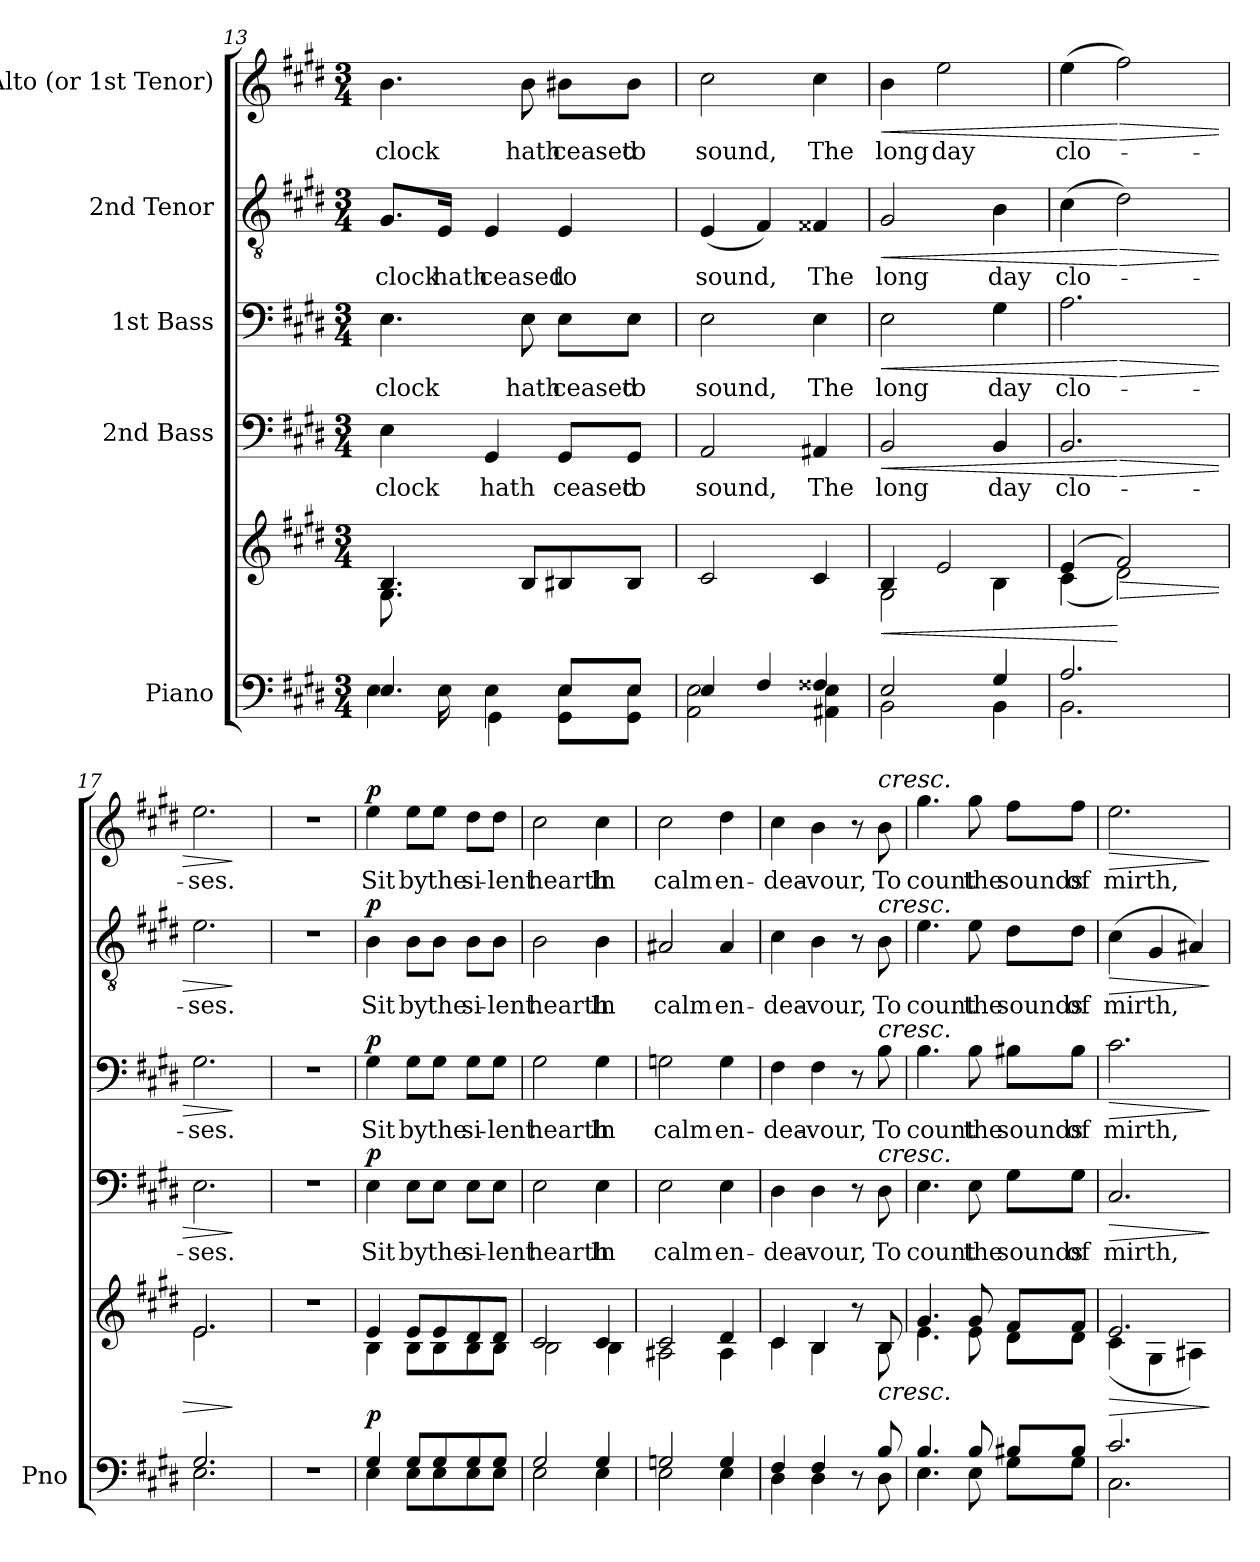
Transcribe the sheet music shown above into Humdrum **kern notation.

**kern	**kern	**dynam	**kern	**text	**dynam	**kern	**text	**dynam	**kern	**text	**dynam	**kern	**text	**dynam
*part5	*part5	*part5	*part4	*part4	*part4	*part3	*part3	*part3	*part2	*part2	*part2	*part1	*part1	*part1
*staff6	*staff5	*staff5/6	*staff4	*staff4	*staff4	*staff3	*staff3	*staff3	*staff2	*staff2	*staff2	*staff1	*staff1	*staff1
*I"Piano	*	*	*I"2nd Bass	*	*	*I"1st Bass	*	*	*I"2nd Tenor	*	*	*I"Alto (or 1st Tenor)	*	*
*I'Pno	*	*	*	*	*	*	*	*	*	*	*	*	*	*
*clefF4	*clefG2	*	*clefF4	*	*	*clefF4	*	*	*clefGv2	*	*	*clefG2	*	*
*k[f#c#g#d#]	*k[f#c#g#d#]	*	*k[f#c#g#d#]	*	*	*k[f#c#g#d#]	*	*	*k[f#c#g#d#]	*	*	*k[f#c#g#d#]	*	*
*M3/4	*M3/4	*	*M3/4	*	*	*M3/4	*	*	*M3/4	*	*	*M3/4	*	*
=13	=13	=13	=13	=13	=13	=13	=13	=13	=13	=13	=13	=13	=13	=13
*^	*	*	*	*	*	*	*	*	*	*	*	*	*	*
*	*^	*	*	*	*	*	*	*	*	*	*	*	*	*	*
!	!LO:N:head=solid	!LO:N:head=solid	!	!	!	!	!	!	!	!	!	!	!	!	!	!
*	*	*	*^	*	*	*	*	*	*	*	*	*	*	*	*	*
8.ryy	4.E/	4E\	4.B/	8.G#\	.	4E\	clock	.	4.E\	clock	.	8.G#/L	clock	.	4.b\	clock	.
16E\	.	.	.	2ryy	.	.	.	.	.	.	.	16E/Jk	hath	.	.	.	.
4E\	.	4GG#\	.	.	.	4GG#/	hath	.	.	.	.	4E/	ceased	.	.	.	.
.	8ryy	.	8B/L	.	.	.	.	.	8E\	hath	.	.	.	.	8b\	hath	.
4ryy	8E/L	8GG#\ 8E\L	8B#X/	.	.	8GG#/L	ceased	.	8E\L	ceased	.	4E/	to	.	8b#X\L	ceased	.
.	8E/J	8GG#\ 8E\J	8B#/J	.	.	8GG#/J	to	.	8E\J	to	.	.	.	.	8b#\J	to	.
.	.	.	.	16ryy	.	.	.	.	.	.	.	.	.	.	.	.	.
*	*v	*v	*	*	*	*	*	*	*	*	*	*	*	*	*	*	*
*	*	*v	*v	*	*	*	*	*	*	*	*	*	*	*	*	*
=14	=14	=14	=14	=14	=14	=14	=14	=14	=14	=14	=14	=14	=14	=14	=14
4E/	2AA\ 2E\	2c#/	.	2AA/	sound,	.	2E\	sound,	.	(4E/	sound,	.	2cc#\	sound,	.
4F#/	.	.	.	.	.	.	.	.	.	4F#/)	.	.	.	.	.
4F##X/	4AA#X\ 4E\	4c#/	.	4AA#X/	The	.	4E\	The	.	4F##X/	The	.	4cc#\	The	.
=15	=15	=15	=15	=15	=15	=15	=15	=15	=15	=15	=15	=15	=15	=15	=15
!	!	!	!LO:HP:b	!	!	!LO:HP:b	!	!	!LO:HP:b	!	!	!LO:HP:b	!	!	!LO:HP:b
*	*	*^	*	*	*	*	*	*	*	*	*	*	*	*	*
2E/	2BB\	4B/	2G#\	<	2BB/	long	<	2E\	long	<	2G#/	long	<	4b\	long	<
.	.	2e/	.	.	.	.	.	.	.	.	.	.	.	2ee\	day	.
4G#/	4BB\	.	4B\	.	4BB/	day	.	4G#\	day	.	4B\	day	.	.	.	.
=16	=16	=16	=16	=16	=16	=16	=16	=16	=16	=16	=16	=16	=16	=16	=16	=16
*	*	*	*	*	*^	*	*	*^	*	*	*	*	*	*	*	*
2.A/	2.BB\	(4e/	(4c#\	.	2.BB/	4ryy	clo-	.	2.A\	4ryy	clo-	.	(4c#\	clo-	.	(4ee\	clo-	.
!	!	!	!	!LO:HP:n=1:b	!	!	!	!LO:HP:n=1:b	!	!	!	!LO:HP:n=1:b	!	!	!LO:HP:n=1:b	!	!	!LO:HP:n=1:b
.	.	2f#/)	2d#\)	[ >	.	4ryy	.	[ >	.	4ryy	.	[ >	2d#\)	.	[ >	2ff#\)	.	[ >
.	.	.	.	.	.	4ryy	.	.	.	4ryy	.	.	.	.	.	.	.	.
*	*	*	*	*	*v	*v	*	*	*	*	*	*	*	*	*	*	*	*
*	*	*	*	*	*	*	*	*v	*v	*	*	*	*	*	*	*	*
=17	=17	=17	=17	=17	=17	=17	=17	=17	=17	=17	=17	=17	=17	=17	=17	=17
2.G#/	2.E\	2.e/	2.e\	.	2.E\	-ses.	.	2.G#\	ses.	.	2.e\	-ses.	.	2.ee\	-ses.	.
*v	*v	*	*	*	*	*	*	*	*	*	*	*	*	*	*	*
*	*v	*v	*	*	*	*	*	*	*	*	*	*	*	*	*
.	.	]	.	.	]	.	.	]	.	.	]	.	.	]
=18	=18	=18	=18	=18	=18	=18	=18	=18	=18	=18	=18	=18	=18	=18
2.r	2.r	.	2.r	.	.	2.r	.	.	2.r	.	.	2.r	.	.
=19	=19	=19	=19	=19	=19	=19	=19	=19	=19	=19	=19	=19	=19	=19
*^	*^	*	*	*	*	*	*	*	*	*	*	*	*	*
!	!	!	!	!LO:DY:a=2	!	!	!LO:DY:a	!	!	!LO:DY:a	!	!	!LO:DY:a	!	!	!LO:DY:a
4G#/	4E\	4e/	4B\	p	4E\	Sit	p	4G#\	Sit	p	4B\	Sit	p	4ee\	Sit	p
8G#/L	8E\L	8e/L	8B\L	.	8E\L	by	.	8G#\L	by	.	8B\L	by	.	8ee\L	by	.
8G#/	8E\	8e/	8B\	.	8E\J	the	.	8G#\J	the	.	8B\J	the	.	8ee\J	the	.
8G#/	8E\	8d#/	8B\	.	8E\L	si-	.	8G#\L	si-	.	8B\L	si-	.	8dd#\L	si-	.
8G#/J	8E\J	8d#/J	8B\J	.	8E\J	-lent	.	8G#\J	-lent	.	8B\J	-lent	.	8dd#\J	-lent	.
=20	=20	=20	=20	=20	=20	=20	=20	=20	=20	=20	=20	=20	=20	=20	=20	=20
2G#/	2E\	2c#/	2B\	.	2E\	hearth	.	2G#\	hearth	.	2B\	hearth	.	2cc#\	hearth	.
4G#/	4E\	4c#/	4B\	.	4E\	In	.	4G#\	In	.	4B\	In	.	4cc#\	In	.
=21	=21	=21	=21	=21	=21	=21	=21	=21	=21	=21	=21	=21	=21	=21	=21	=21
2Gn/	2E\	2c#/	2A#X\	.	2E\	calm	.	2Gn\	calm	.	2A#X/	calm	.	2cc#\	calm	.
4G/	4E\	4d#/	4A#\	.	4E\	en-	.	4G\	en-	.	4A#/	en-	.	4dd#\	en-	.
=22	=22	=22	=22	=22	=22	=22	=22	=22	=22	=22	=22	=22	=22	=22	=22	=22
4F#/	4D#\	4c#/	4c#\	.	4D#\	-dea-	.	4F#\	-dea-	.	4c#\	-dea-	.	4cc#\	-dea-	.
4F#/	4D#\	4B/	4B\	.	4D#\	-vour,	.	4F#\	-vour,	.	4B\	-vour,	.	4b\	-vour,	.
8r	8ryy	8r	8ryy	.	8r	.	.	8r	.	.	8r	.	.	8r	.	.
!	!	!	!	!	!	!	!	!	!	!	!	!	!	!LO:TX:a:i:t=cresc.	!	!
!	!	!	!	!	!	!	!	!	!	!	!LO:TX:a:i:t=cresc.	!	!	!	!	!
!	!	!	!	!	!	!	!	!LO:TX:a:i:t=cresc.	!	!	!	!	!	!	!	!
!	!	!	!	!	!LO:TX:a:i:t=cresc.	!	!	!	!	!	!	!	!	!	!	!
!	!	!LO:TX:b:i:t=cresc.	!	!	!	!	!	!	!	!	!	!	!	!	!	!
8B/	8D#\	8B/	8B\	.	8D#\	To	.	8B\	To	.	8B\	To	.	8b\	To	.
=23	=23	=23	=23	=23	=23	=23	=23	=23	=23	=23	=23	=23	=23	=23	=23	=23
4.B/	4.E\	4.g#/	4.e\	.	4.E\	count	.	4.B\	count	.	4.e\	count	.	4.gg#\	count	.
8B/	8E\	8g#/	8e\	.	8E\	the	.	8B\	the	.	8e\	the	.	8gg#\	the	.
8B#X/L	8G#\L	8f#/L	8d#\L	.	8G#\L	sounds	.	8B#X\L	sounds	.	8d#\L	sounds	.	8ff#\L	sounds	.
8B#/J	8G#\J	8f#/J	8d#\J	.	8G#\J	of	.	8B#\J	of	.	8d#\J	of	.	8ff#\J	of	.
=24	=24	=24	=24	=24	=24	=24	=24	=24	=24	=24	=24	=24	=24	=24	=24	=24
!	!	!	!	!LO:HP:b	!	!	!LO:HP:b	!	!	!LO:HP:b	!	!	!LO:HP:b	!	!	!LO:HP:b
2.c#/	2.C#\	2.e/	(4c#\	>	2.C#/	mirth,	>	2.c#\	mirth,	>	(4c#\	mirth,	>	2.ee\	mirth,	>
.	.	.	4G#\	.	.	.	.	.	.	.	4G#/	.	.	.	.	.
.	.	.	4A#X\)	.	.	.	.	.	.	.	4A#X/)	.	.	.	.	.
*v	*v	*	*	*	*	*	*	*	*	*	*	*	*	*	*	*
*	*v	*v	*	*	*	*	*	*	*	*	*	*	*	*	*
.	.	]	.	.	]	.	.	]	.	.	]	.	.	]
=	=	=	=	=	=	=	=	=	=	=	=	=	=	=
*-	*-	*-	*-	*-	*-	*-	*-	*-	*-	*-	*-	*-	*-	*-
